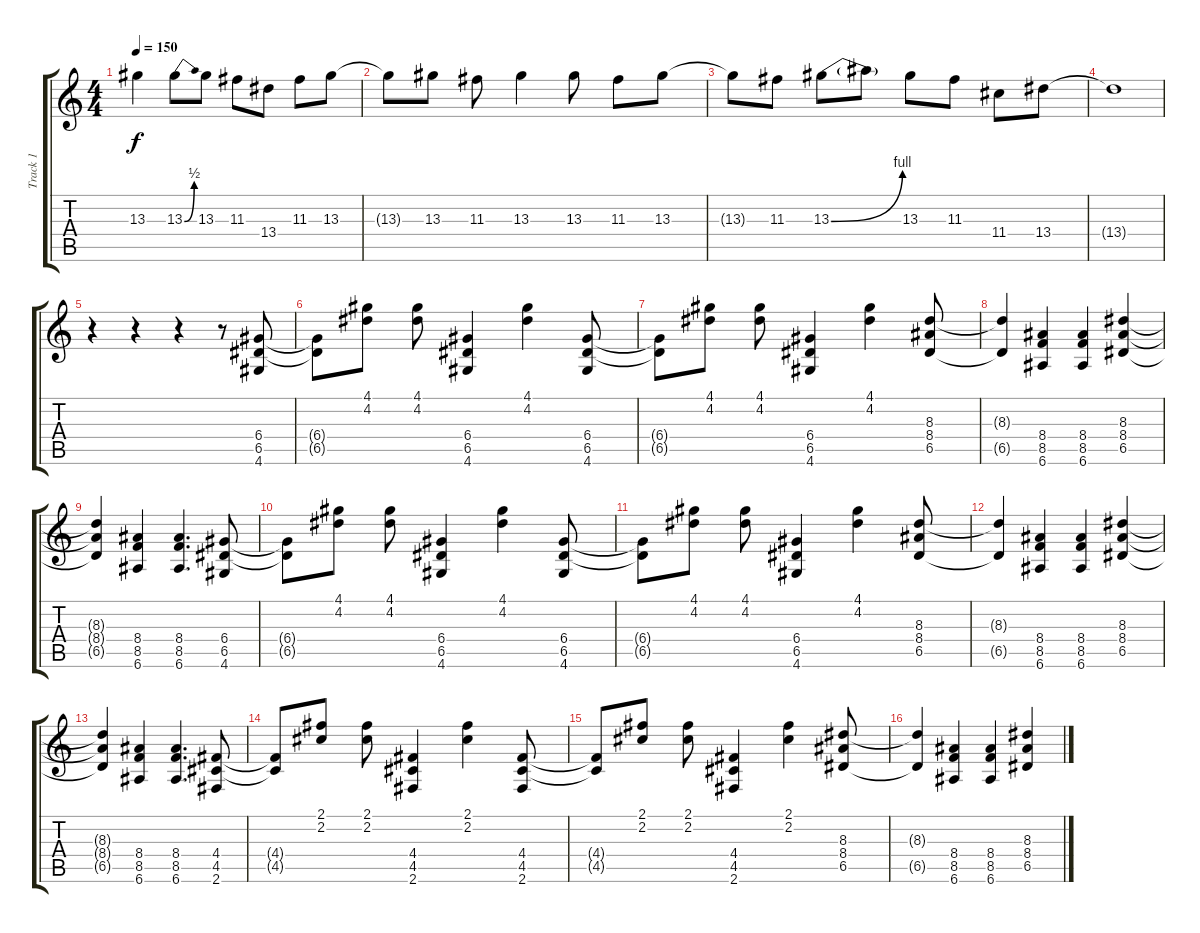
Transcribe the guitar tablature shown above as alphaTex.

\track ("Track 1" "Track 1") {instrument electricguitarjazz}
\staff {score tabs}
\tuning (E4 B3 G3 D3 A2 E2) {hide}
\ts (4 4)
\tempo 150
\clef g2
\ks c
13.3.4{dy f} 13.3{be (bend 0 0 60 2)}.8 13.3.8 11.3.8 13.4.8 11.3.8 13.3.8 |
13.3{t}.8 13.3.8 11.3.8 13.3.4 13.3.8 11.3.8 13.3.8 |
13.3{t}.8 11.3.8 13.3{be (bend 0 0 60 4)}.8 13.3{t}.8 13.3.8 11.3.8 11.4.8 13.4.8 |
13.4{t}.1 |
r.4 r.4 r.4 r.8 (6.4 6.5 4.6).8 |
(6.4{t} 6.5{t}).8 (4.1 4.2).8 (4.1 4.2).8 (6.4 6.5 4.6).4 (4.1 4.2).4 (6.4 6.5 4.6).8 |
(6.4{t} 6.5{t}).8 (4.1 4.2).8 (4.1 4.2).8 (6.4 6.5 4.6).4 (4.1 4.2).4 (8.3 8.4 6.5).8 |
(8.3{t} 6.5{t}).4 (8.4 8.5 6.6).4 (8.4 8.5 6.6).4 (8.3 8.4 6.5).4 |
(8.3{t} 8.4{t} 6.5{t}).4 (8.4 8.5 6.6).4 (8.4 8.5 6.6).4{d} (6.4 6.5 4.6).8 |
(6.4{t} 6.5{t}).8 (4.1 4.2).8 (4.1 4.2).8 (6.4 6.5 4.6).4 (4.1 4.2).4 (6.4 6.5 4.6).8 |
(6.4{t} 6.5{t}).8 (4.1 4.2).8 (4.1 4.2).8 (6.4 6.5 4.6).4 (4.1 4.2).4 (8.3 8.4 6.5).8 |
(8.3{t} 6.5{t}).4 (8.4 8.5 6.6).4 (8.4 8.5 6.6).4 (8.3 8.4 6.5).4 |
(8.3{t} 8.4{t} 6.5{t}).4 (8.4 8.5 6.6).4 (8.4 8.5 6.6).4{d} (4.4 4.5 2.6).8 |
(4.4{t} 4.5{t}).8 (2.1 2.2).8 (2.1 2.2).8 (4.4 4.5 2.6).4 (2.1 2.2).4 (4.4 4.5 2.6).8 |
(4.4{t} 4.5{t}).8 (2.1 2.2).8 (2.1 2.2).8 (4.4 4.5 2.6).4 (2.1 2.2).4 (8.3 8.4 6.5).8 |
(8.3{t} 6.5{t}).4 (8.4 8.5 6.6).4 (8.4 8.5 6.6).4 (8.3 8.4 6.5).4
